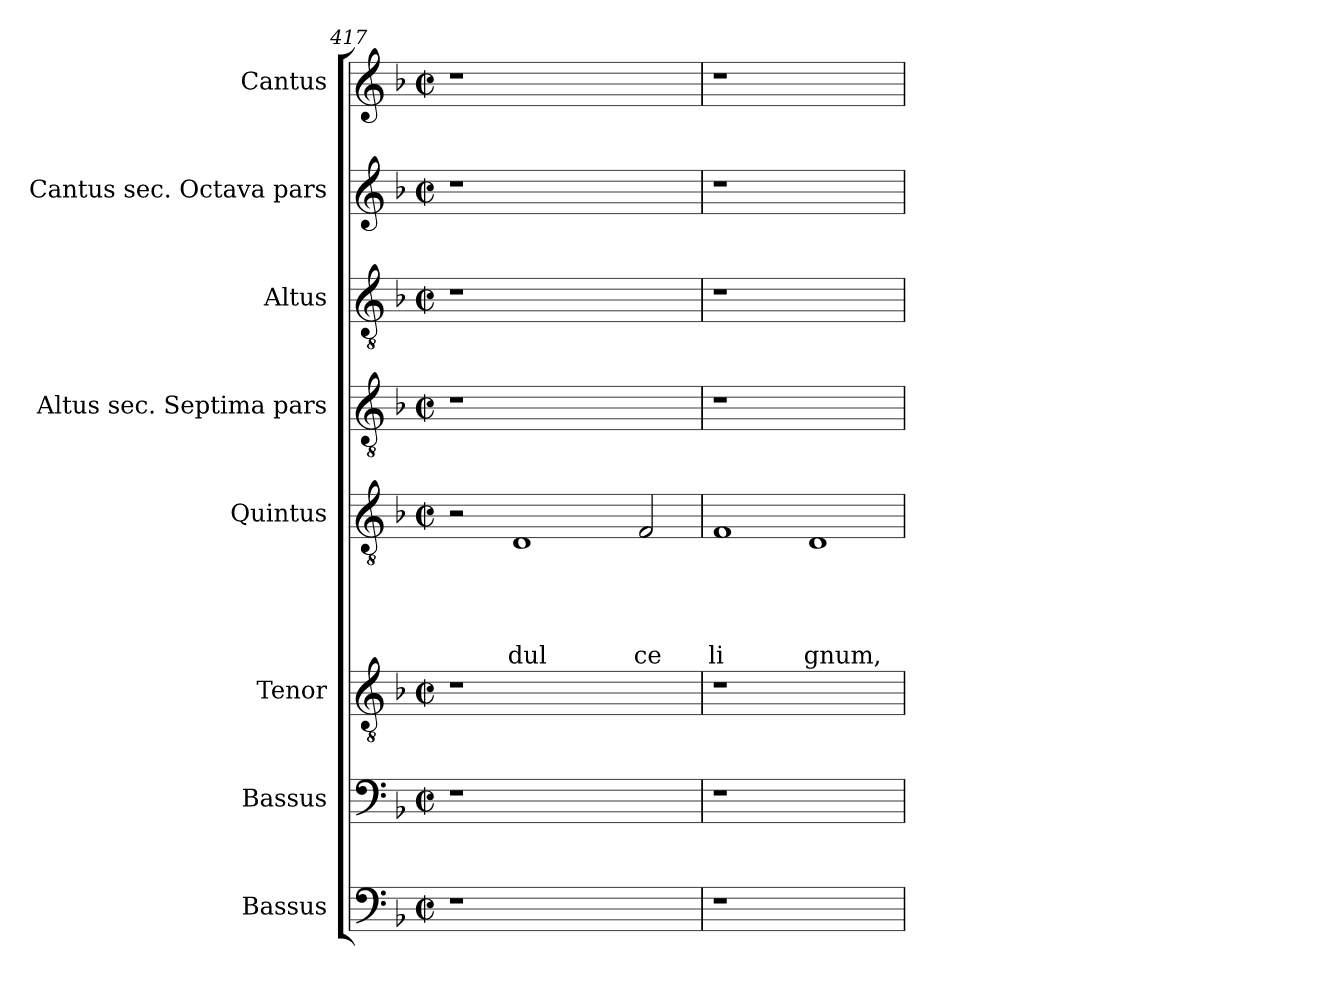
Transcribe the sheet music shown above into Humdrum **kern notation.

**kern	**kern	**kern	**kern	**text	**text	**text	**text	**text	**kern	**kern	**kern	**kern
*part8	*part7	*part6	*part5	*part5	*part5	*part5	*part5	*part5	*part4	*part3	*part2	*part1
*staff8	*staff7	*staff6	*staff5	*staff5	*staff5	*staff5	*staff5	*staff5	*staff4	*staff3	*staff2	*staff1
*I"Bassus	*I"Bassus	*I"Tenor	*I"Quintus	*	*	*	*	*	*I"Altus sec. Septima pars	*I"Altus	*I"Cantus sec. Octava pars	*I"Cantus
*	*I'Bassus	*I'Tenor	*I'Quintus	*	*	*	*	*	*	*I'Altus	*	*I'Cantus
*clefF4	*clefF4	*clefGv2	*clefGv2	*	*	*	*	*	*clefGv2	*clefGv2	*clefG2	*clefG2
*k[b-]	*k[b-]	*k[b-]	*k[b-]	*	*	*	*	*	*k[b-]	*k[b-]	*k[b-]	*k[b-]
*F:	*F:	*F:	*F:	*	*	*	*	*	*F:	*F:	*F:	*F:
*M2/2	*M2/2	*M2/2	*M2/2	*	*	*	*	*	*M2/2	*M2/2	*M2/2	*M2/2
*met(c|)	*met(c|)	*met(c|)	*met(c|)	*	*	*	*	*	*met(c|)	*met(c|)	*met(c|)	*met(c|)
=417	=417	=417	=417	=417	=417	=417	=417	=417	=417	=417	=417	=417
1r	1r	1r	2r	.	.	.	.	.	1r	1r	1r	1r
!	!	!	!	!	!	!	!	!LO:LY:b	!	!	!	!
.	.	.	1D	.	.	.	.	dul	.	.	.	.
1ryy	1ryy	1ryy	.	.	.	.	.	.	1ryy	1ryy	1ryy	1ryy
!	!	!	!	!	!	!	!	!LO:LY:b	!	!	!	!
.	.	.	2F/	.	.	.	.	ce	.	.	.	.
!!LO:LB:g=z
=418	=418	=418	=418	=418	=418	=418	=418	=418	=418	=418	=418	=418
!	!	!	!	!	!	!	!	!LO:LY:b	!	!	!	!
1r	1r	1r	1F	.	.	.	.	li	1r	1r	1r	1r
!	!	!	!	!	!	!	!	!LO:LY:b	!	!	!	!
1ryy	1ryy	1ryy	1D	.	.	.	.	gnum,	1ryy	1ryy	1ryy	1ryy
=	=	=	=	=	=	=	=	=	=	=	=	=
*-	*-	*-	*-	*-	*-	*-	*-	*-	*-	*-	*-	*-
